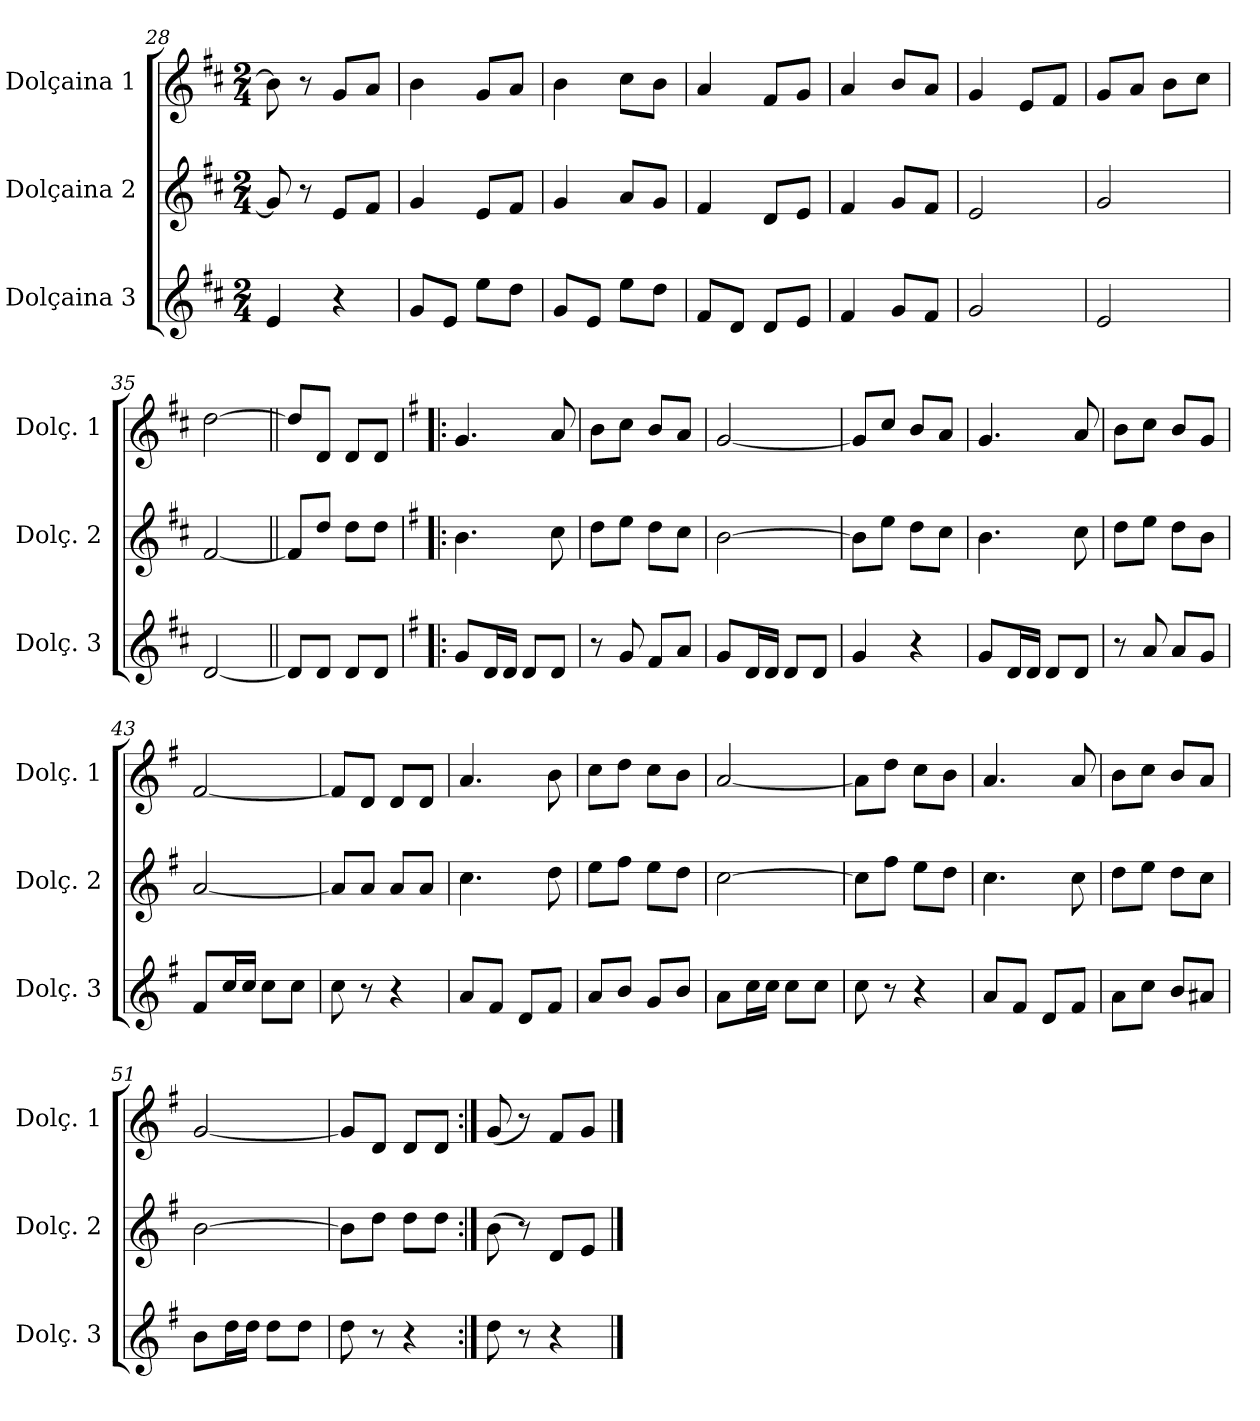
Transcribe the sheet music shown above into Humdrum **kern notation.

**kern	**kern	**kern
*part3	*part2	*part1
*staff3	*staff2	*staff1
*I"Dolçaina 3	*I"Dolçaina 2	*I"Dolçaina 1
*I'Dolç. 3	*I'Dolç. 2	*I'Dolç. 1
*clefG2	*clefG2	*clefG2
*ITrd1c2	*ITrd1c2	*ITrd1c2
*k[]	*k[]	*k[]
*M2/4	*M2/4	*M2/4
=28	=28	=28
4d/	8f/]	8a\]
.	8r	8r
4r	8d/L	8f/L
.	8e/J	8g/J
=29	=29	=29
8f/L	4f/	4a\
8d/J	.	.
8dd\L	8d/L	8f/L
8cc\J	8e/J	8g/J
=30	=30	=30
8f/L	4f/	4a\
8d/J	.	.
8dd\L	8g/L	8b\L
8cc\J	8f/J	8a\J
=31	=31	=31
8e/L	4e/	4g/
8c/J	.	.
8c/L	8c/L	8e/L
8d/J	8d/J	8f/J
=32	=32	=32
4e/	4e/	4g/
8f/L	8f/L	8a/L
8e/J	8e/J	8g/J
=33	=33	=33
2f/	2d/	4f/
.	.	8d/L
.	.	8e/J
!!LO:LB:g=z
=34	=34	=34
2d/	2f/	8f/L
.	.	8g/J
.	.	8a\L
.	.	8b\J
=35	=35	=35
[2c/	[2e/	[2cc\
=36||	=36||	=36||
8c/L]	8e/L]	8cc/L]
8c/J	8cc/J	8c/J
8c/L	8cc\L	8c/L
8c/J	8cc\J	8c/J
=37!|:	=37!|:	=37!|:
*k[b-]	*k[b-]	*k[b-]
8f/L	4.a\	4.f/
16c/L	.	.
16c/JJ	.	.
8c/L	.	.
8c/J	8b-\	8g/
=38	=38	=38
8r	8cc\L	8a\L
8f/	8dd\J	8b-\J
8e/L	8cc\L	8a/L
8g/J	8b-\J	8g/J
=39	=39	=39
8f/L	[2a\	[2f/
16c/L	.	.
16c/JJ	.	.
8c/L	.	.
8c/J	.	.
=40	=40	=40
4f/	8a\L]	8f/L]
.	8dd\J	8b-/J
4r	8cc\L	8a/L
.	8b-\J	8g/J
!!LO:LB:g=z
=41	=41	=41
8f/L	4.a\	4.f/
16c/L	.	.
16c/JJ	.	.
8c/L	.	.
8c/J	8b-\	8g/
=42	=42	=42
8r	8cc\L	8a\L
8g/	8dd\J	8b-\J
8g/L	8cc\L	8a/L
8f/J	8a\J	8f/J
=43	=43	=43
8e/L	[2g/	[2e/
16b-/L	.	.
16b-/JJ	.	.
8b-\L	.	.
8b-\J	.	.
=44	=44	=44
8b-\	8g/L]	8e/L]
8r	8g/J	8c/J
4r	8g/L	8c/L
.	8g/J	8c/J
=45	=45	=45
8g/L	4.b-\	4.g/
8e/J	.	.
8c/L	.	.
8e/J	8cc\	8a\
=46	=46	=46
8g/L	8dd\L	8b-\L
8a/J	8ee\J	8cc\J
8f/L	8dd\L	8b-\L
8a/J	8cc\J	8a\J
=47	=47	=47
8g\L	[2b-\	[2g/
16b-\L	.	.
16b-\JJ	.	.
8b-\L	.	.
8b-\J	.	.
!!LO:LB:g=z
=48	=48	=48
8b-\	8b-\L]	8g\L]
8r	8ee\J	8cc\J
4r	8dd\L	8b-\L
.	8cc\J	8a\J
=49	=49	=49
8g/L	4.b-\	4.g/
8e/J	.	.
8c/L	.	.
8e/J	8b-\	8g/
=50	=50	=50
8g\L	8cc\L	8a\L
8b-\J	8dd\J	8b-\J
8a/L	8cc\L	8a/L
8g#X/J	8b-\J	8g/J
=51	=51	=51
8a\L	[2a\	[2f/
16cc\L	.	.
16cc\JJ	.	.
8cc\L	.	.
8cc\J	.	.
=52	=52	=52
8cc\	8a\L]	8f/L]
8r	8cc\J	8c/J
4r	8cc\L	8c/L
.	8cc\J	8c/J
=53:|!	=53:|!	=53:|!
8cc\	(8a\	(8f/
8r	8r)	8r)
4r	8c/L	8e/L
.	8d/J	8f/J
==	==	==
*-	*-	*-
